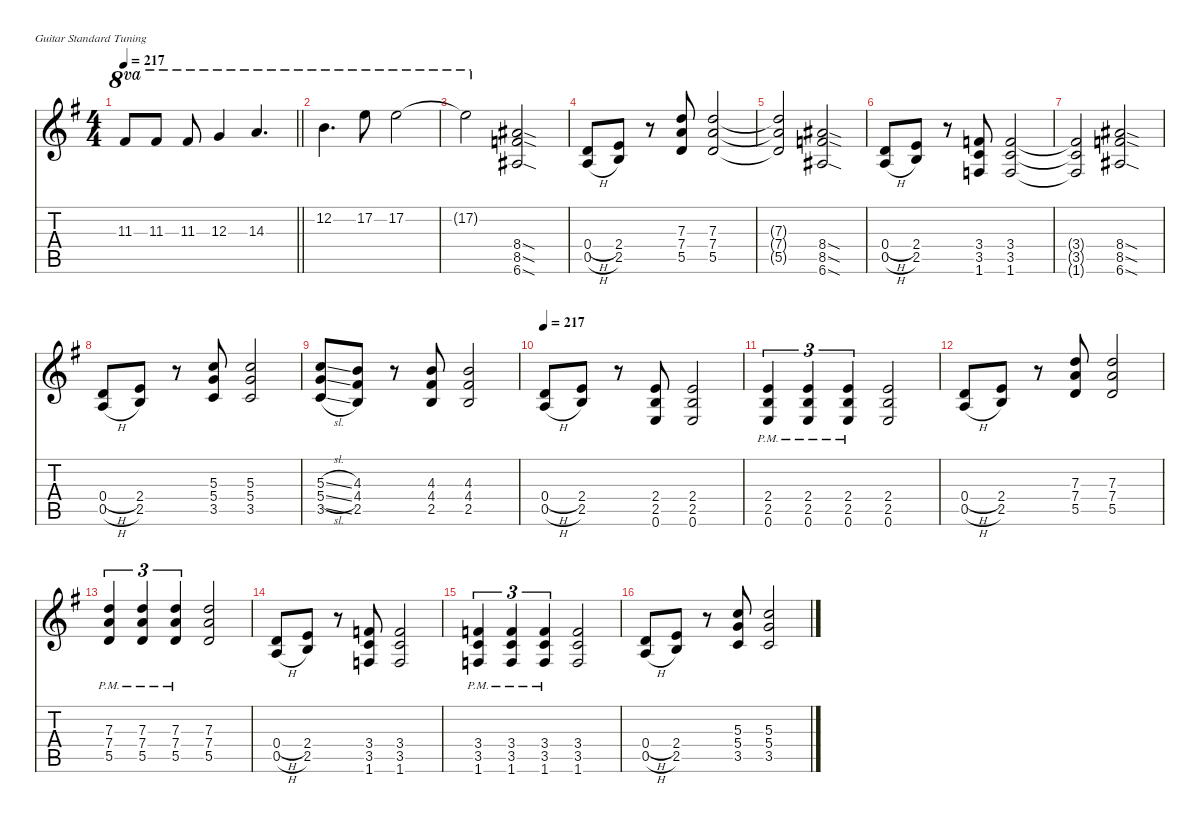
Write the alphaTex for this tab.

\defaultSystemsLayout 4
\hideDynamics
\bracketExtendMode nobrackets
\singleTrackTrackNamePolicy hidden
\multiTrackTrackNamePolicy hidden
\firstSystemTrackNameMode fullname
\firstSystemTrackNameOrientation horizontal
\otherSystemsTrackNameOrientation horizontal
\track ("Kirk Hammet" "el.guit.") {defaultSystemsLayout 8 mute instrument electricguitarclean}
\staff {score tabs}
\tuning (E4 B3 G3 D3 A2 E2)
\ts (4 4)
\tempo 217
\clef g2
\barLineRight lightlight
\ks eminor
11.3{acc #}.8{ot 8va dy f beam Up} 11.3{acc #}.8{ot 8va beam Up} 11.3{acc #}.8{ot 8va beam Up} 12.3{acc forcenatural}.4{ot 8va beam Up} 14.3{acc forcenatural}.4{d ot 8va beam Up} |
12.2{acc forcenatural}.4{d ot 8va beam Down} 17.2{acc forcenatural}.8{ot 8va beam Down} 17.2{acc forcenatural}.2{ot 8va beam Down} |
17.2{t acc forcenatural}.2{ot 8va beam Down} (8.4{sod acc #} 8.5{sod acc forcenatural} 6.6{sod acc #}).2{beam Up} |
(0.4{h acc forcenatural} 0.5{h acc forcenatural}).8{beam Up} (2.4{acc forcenatural} 2.5{acc forcenatural}).8{beam Up} r.8{beam Up} (7.3{acc forcenatural} 7.4{acc forcenatural} 5.5{acc forcenatural}).8{beam Up} (7.3{acc forcenatural} 7.4{acc forcenatural} 5.5{acc forcenatural}).2{beam Up} |
(7.3{t acc forcenatural} 7.4{t acc forcenatural} 5.5{t acc forcenatural}).2{beam Up} (8.4{sod acc #} 8.5{sod acc forcenatural} 6.6{sod acc #}).2{beam Up} |
(0.4{h acc forcenatural} 0.5{h acc forcenatural}).8{beam Up} (2.4{acc forcenatural} 2.5{acc forcenatural}).8{beam Up} r.8{beam Up} (3.4{acc forcenatural} 3.5{acc forcenatural} 1.6{acc forcenatural}).8{beam Up} (3.4{acc forcenatural} 3.5{acc forcenatural} 1.6{acc forcenatural}).2{beam Up} |
(3.4{t acc forcenatural} 3.5{t acc forcenatural} 1.6{t acc forcenatural}).2{beam Up} (8.4{sod acc #} 8.5{sod acc forcenatural} 6.6{sod acc #}).2{beam Up} |
(0.4{h acc forcenatural} 0.5{h acc forcenatural}).8{beam Up} (2.4{acc forcenatural} 2.5{acc forcenatural}).8{beam Up} r.8{beam Up} (5.3{acc forcenatural} 5.4{acc forcenatural} 3.5{acc forcenatural}).8{beam Up} (5.3{acc forcenatural} 5.4{acc forcenatural} 3.5{acc forcenatural}).2{beam Up} |
(5.3{sl acc forcenatural} 5.4{sl acc forcenatural} 3.5{sl acc forcenatural}).8{beam Up} (4.3{acc forcenatural} 4.4{acc #} 2.5{acc forcenatural}).8{beam Up} r.8{beam Up} (4.3{acc forcenatural} 4.4{acc #} 2.5{acc forcenatural}).8{beam Up} (4.3{acc forcenatural} 4.4{acc #} 2.5{acc forcenatural}).2{beam Up} |
\tempo 217
(0.4{h acc forcenatural} 0.5{h acc forcenatural}).8{beam Up} (2.4{acc forcenatural} 2.5{acc forcenatural}).8{beam Up} r.8{beam Up} (2.4{acc forcenatural} 2.5{acc forcenatural} 0.6{acc forcenatural}).8{beam Up} (2.4{acc forcenatural} 2.5{acc forcenatural} 0.6{acc forcenatural}).2{beam Up} |
(2.4{pm acc forcenatural} 2.5{pm acc forcenatural} 0.6{pm acc forcenatural}).4{tu (3 2) beam Up} (2.4{pm acc forcenatural} 2.5{pm acc forcenatural} 0.6{pm acc forcenatural}).4{tu (3 2) beam Up} (2.4{pm acc forcenatural} 2.5{pm acc forcenatural} 0.6{pm acc forcenatural}).4{tu (3 2) beam Up} (2.4{acc forcenatural} 2.5{acc forcenatural} 0.6{acc forcenatural}).2{beam Up} |
(0.4{h acc forcenatural} 0.5{h acc forcenatural}).8{beam Up} (2.4{acc forcenatural} 2.5{acc forcenatural}).8{beam Up} r.8{beam Up} (7.3{acc forcenatural} 7.4{acc forcenatural} 5.5{acc forcenatural}).8{beam Up} (7.3{acc forcenatural} 7.4{acc forcenatural} 5.5{acc forcenatural}).2{beam Up} |
(7.3{pm acc forcenatural} 7.4{pm acc forcenatural} 5.5{pm acc forcenatural}).4{tu (3 2) beam Up} (7.3{pm acc forcenatural} 7.4{pm acc forcenatural} 5.5{pm acc forcenatural}).4{tu (3 2) beam Up} (7.3{pm acc forcenatural} 7.4{pm acc forcenatural} 5.5{pm acc forcenatural}).4{tu (3 2) beam Up} (7.3{acc forcenatural} 7.4{acc forcenatural} 5.5{acc forcenatural}).2{beam Up} |
(0.4{h acc forcenatural} 0.5{h acc forcenatural}).8{beam Up} (2.4{acc forcenatural} 2.5{acc forcenatural}).8{beam Up} r.8{beam Up} (3.4{acc forcenatural} 3.5{acc forcenatural} 1.6{acc forcenatural}).8{beam Up} (3.4{acc forcenatural} 3.5{acc forcenatural} 1.6{acc forcenatural}).2{beam Up} |
(3.4{pm acc forcenatural} 3.5{pm acc forcenatural} 1.6{pm acc forcenatural}).4{tu (3 2) beam Up} (3.4{pm acc forcenatural} 3.5{pm acc forcenatural} 1.6{pm acc forcenatural}).4{tu (3 2) beam Up} (3.4{pm acc forcenatural} 3.5{pm acc forcenatural} 1.6{pm acc forcenatural}).4{tu (3 2) beam Up} (3.4{acc forcenatural} 3.5{acc forcenatural} 1.6{acc forcenatural}).2{beam Up} |
(0.4{h acc forcenatural} 0.5{h acc forcenatural}).8{beam Up} (2.4{acc forcenatural} 2.5{acc forcenatural}).8{beam Up} r.8{beam Up} (5.3{acc forcenatural} 5.4{acc forcenatural} 3.5{acc forcenatural}).8{beam Up} (5.3{acc forcenatural} 5.4{acc forcenatural} 3.5{acc forcenatural}).2{beam Up}
